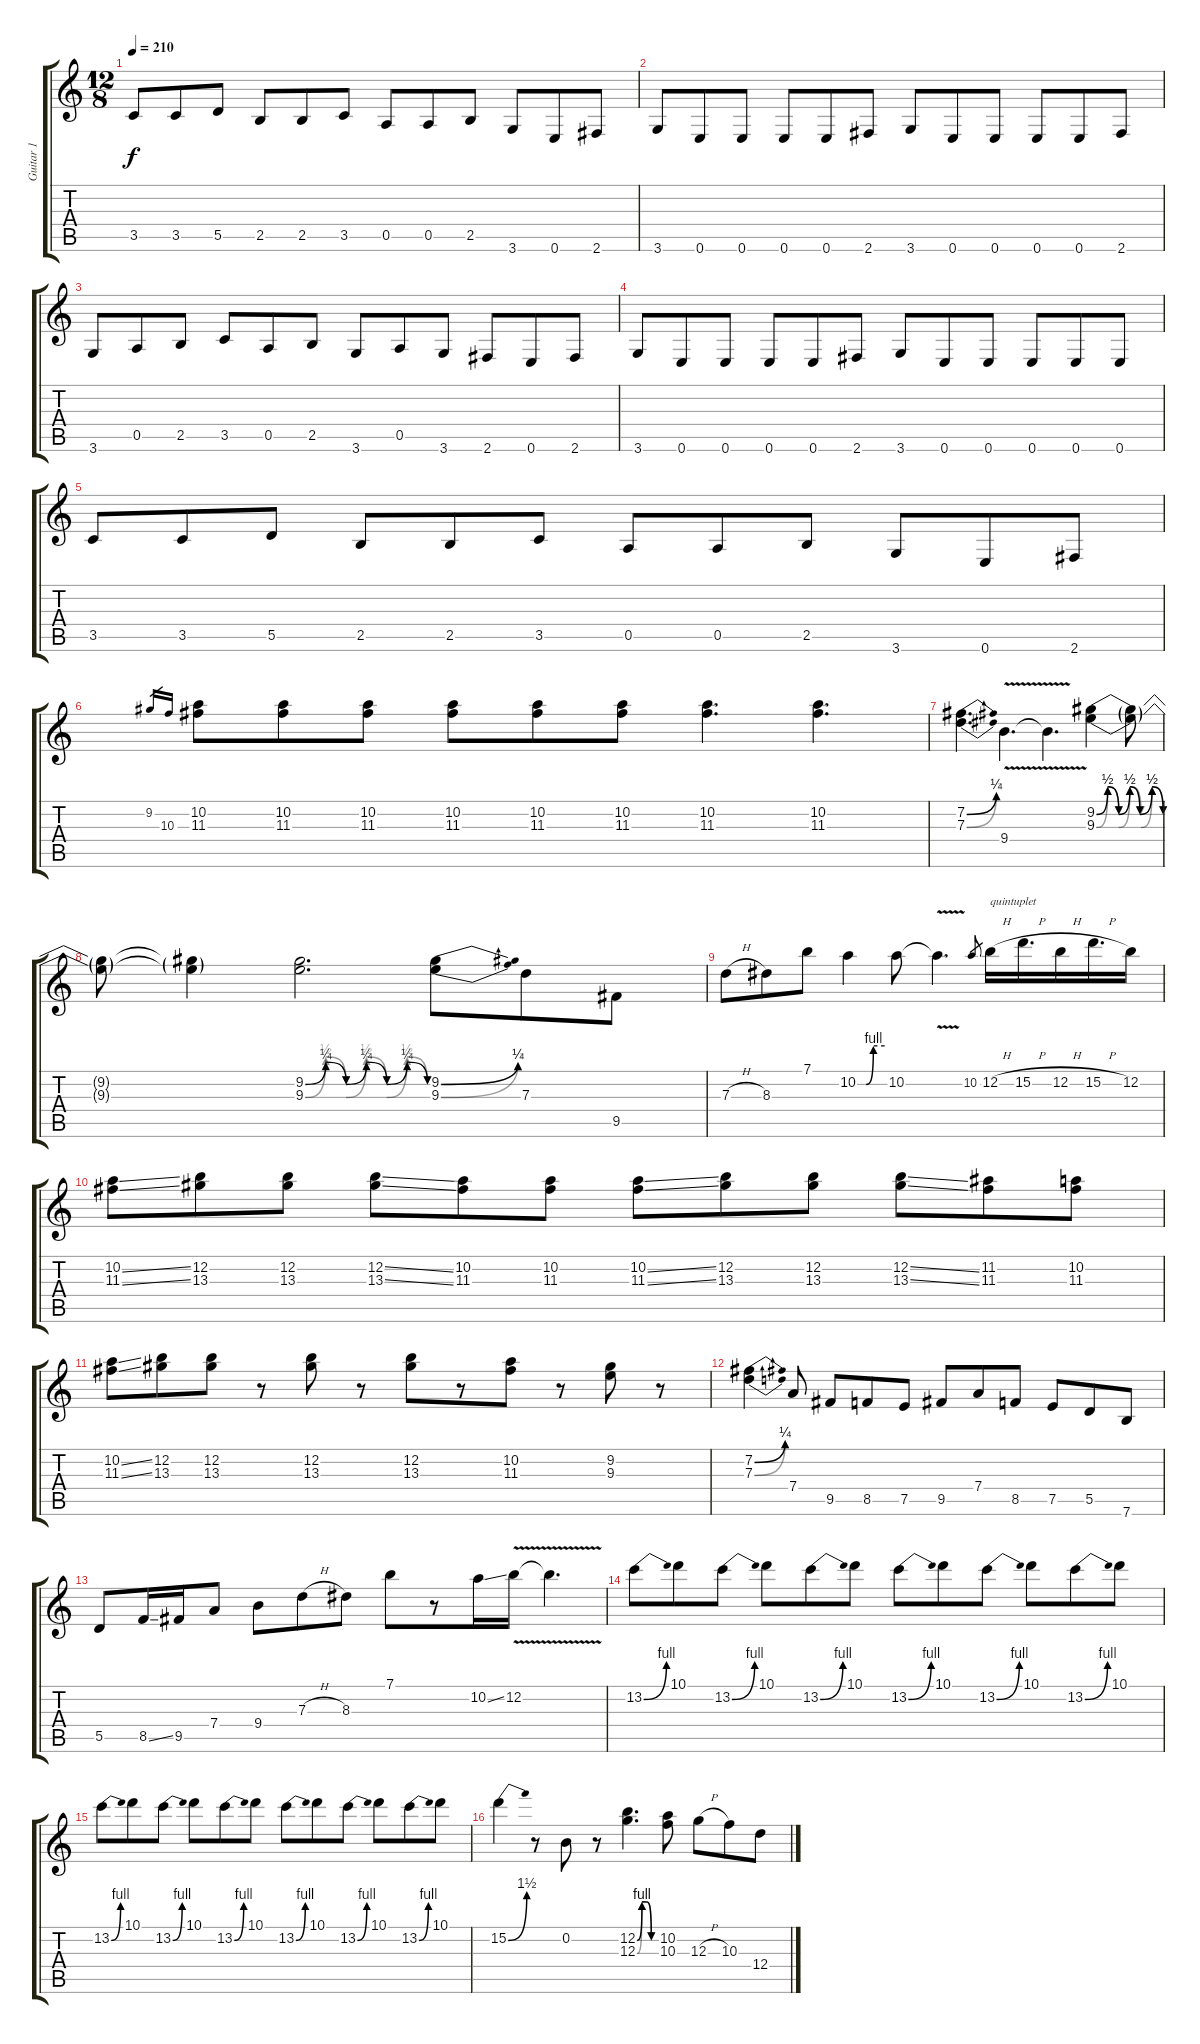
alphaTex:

\track ("Guitar 1" "Guitar 1") {instrument overdrivenguitar}
\staff {score tabs}
\tuning (E4 B3 G3 D3 A2 E2) {hide}
\ts (12 8)
\tempo 210
\clef g2
\ks c
3.5.8{dy f} 3.5.8 5.5.8 2.5.8 2.5.8 3.5.8 0.5.8 0.5.8 2.5.8 3.6.8 0.6.8 2.6.8 |
3.6.8 0.6.8 0.6.8 0.6.8 0.6.8 2.6.8 3.6.8 0.6.8 0.6.8 0.6.8 0.6.8 2.6.8 |
3.6.8 0.5.8 2.5.8 3.5.8 0.5.8 2.5.8 3.6.8 0.5.8 3.6.8 2.6.8 0.6.8 2.6.8 |
3.6.8 0.6.8 0.6.8 0.6.8 0.6.8 2.6.8 3.6.8 0.6.8 0.6.8 0.6.8 0.6.8 0.6.8 |
3.5.8 3.5.8 5.5.8 2.5.8 2.5.8 3.5.8 0.5.8 0.5.8 2.5.8 3.6.8 0.6.8 2.6.8 |
9.2.16{gr} 10.3.16{gr} (10.2 11.3).8 (10.2 11.3).8 (10.2 11.3).8 (10.2 11.3).8 (10.2 11.3).8 (10.2 11.3).8 (10.2 11.3).4{d} (10.2 11.3).4{d} |
(7.2{be (bend 0 0 60 1)} 7.3{be (bend 0 0 60 2)}).4{d} 9.4{v}.4{d} 9.4{t}.4{d} (9.2{be (custom 0 0 10 2 20 0 30 2 39 0 50 2 60 0)} 9.3{be (custom 0 0 10 2 20 0 30 2 40 0 50 2 60 0)}).4 (9.2{t} 9.3{t}).8 |
(9.2{t} 9.3{t}).8 (9.2{t} 9.3{t}).4 (9.2{be (custom 0 0 10 1 20 0 30 1 40 0 50 1 60 0)} 9.3{be (custom 0 0 10 2 20 0 30 2 40 0 50 2 60 0)}).2{d} (9.2{be (bend 0 0 60 1)} 9.3{be (bend 0 0 60 2)}).8 7.3.8 9.5.8 |
7.3{h}.8 8.3.8 7.1.8 10.2{be (custom 0 0 19 0 35 4 60 4)}.4 10.2.8 10.2{v t}.4{d} 10.2.8{gr} 12.2{h}.16{txt "quintuplet"} 15.2{h}.16{d} 12.2{h}.16 15.2{h}.16{d} 12.2.16 |
(10.2{ss} 11.3{ss}).8 (12.2 13.3).8 (12.2 13.3).8 (12.2{ss} 13.3{ss}).8 (10.2 11.3).8 (10.2 11.3).8 (10.2{ss} 11.3{ss}).8 (12.2 13.3).8 (12.2 13.3).8 (12.2{ss} 13.3{ss}).8 (11.2 11.3).8 (10.2 11.3).8 |
(10.2{ss} 11.3{ss}).8 (12.2 13.3).8 (12.2 13.3).8 r.8 (12.2 13.3).8 r.8 (12.2 13.3).8 r.8 (10.2 11.3).8 r.8 (9.2 9.3).8 r.8 |
(7.2{be (bend 0 0 60 1)} 7.3{be (bend 0 0 60 1)}).4 7.4.8 9.5.8 8.5.8 7.5.8 9.5.8 7.4.8 8.5.8 7.5.8 5.5.8 7.6.8 |
5.5.8 8.5{ss}.16 9.5.16 7.4.8 9.4.8 7.3{h}.8 8.3.8 7.1.8 r.8 10.2{ss}.16 12.2{v}.16 12.2{t}.4{d} |
13.2{be (bend 0 0 60 4)}.8 10.1.8 13.2{be (bend 0 0 60 4)}.8 10.1.8 13.2{be (bend 0 0 60 4)}.8 10.1.8 13.2{be (bend 0 0 60 4)}.8 10.1.8 13.2{be (bend 0 0 60 4)}.8 10.1.8 13.2{be (bend 0 0 60 4)}.8 10.1.8 |
13.2{be (bend 0 0 60 4)}.8 10.1.8 13.2{be (bend 0 0 60 4)}.8 10.1.8 13.2{be (bend 0 0 60 4)}.8 10.1.8 13.2{be (bend 0 0 60 4)}.8 10.1.8 13.2{be (bend 0 0 60 4)}.8 10.1.8 13.2{be (bend 0 0 60 4)}.8 10.1.8 |
15.2{be (bend 0 0 60 6)}.4 r.8 0.2.8 r.8 (12.2{be (custom 0 0 15 4 30 4 45 0 60 0)} 12.3{be (custom 0 0 15 4 30 4 45 0 60 0)}).4{d} (10.2 10.3).8 12.3{h}.8 10.3.8 12.4.8
